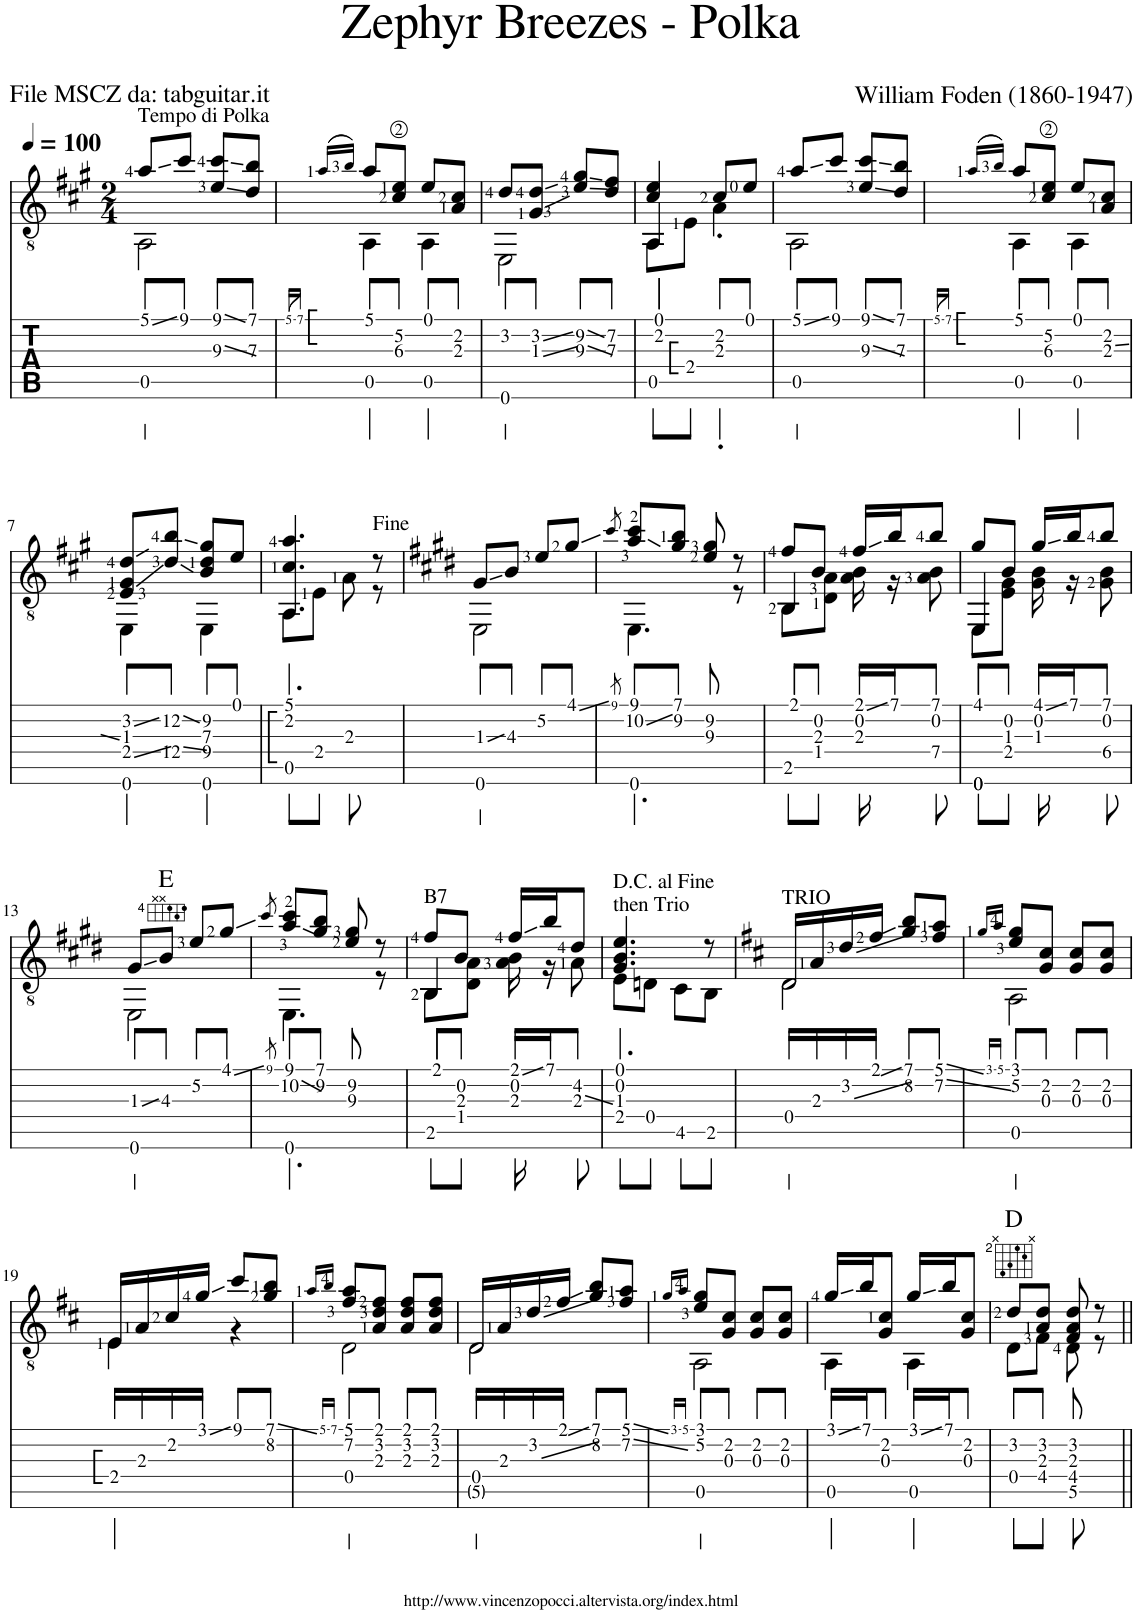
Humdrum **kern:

**kern	**kern	**harte
*part2	*part1	*part1
*staff2	*staff1	*
*I"Chitarra classica (Intavolatura)	*I"Guitar	*
*stria6	*	*
*	*clefGv2	*
*k[f#c#g#]	*k[f#c#g#]	*
*M2/4	*M2/4	*
*MM100	*MM100	*
=1	=1	=1
*^	*^	*
!	!	!LO:TX:a:t=Tempo di Polka	!	!
8a/L	2AA\	8a/L	2AA\	.
8cc#/J	.	8cc#/J	.	.
8e/ 8cc#/L	.	8e/ 8cc#/L	.	.
8d/ 8b/J	.	8d/ 8b/J	.	.
=2	=2	=2	=2	=2
(16qa/LL	.	(16qa/LL	.	.
16qb/JJ)	.	16qb/JJ)	.	.
8a::/L	4AA\	8a/L	4AA\	.
8c#/ 8e/J	.	8c#/ 8e/J	.	.
8e/L	4AA\	8e/L	4AA\	.
8A/ 8c#/J	.	8A/ 8c#/J	.	.
=3	=3	=3	=3	=3
8d/L	2EE\	8d/L	2EE\	.
8G#/ 8d/J	.	8G#/ 8d/J	.	.
8e/ 8g#/L	.	8e/ 8g#/L	.	.
8d/ 8f#/J	.	8d/ 8f#/J	.	.
=4	=4	=4	=4	=4
*	*^	*	*^	*
4c#/ 4e/	8AA\L	4AA/	4c#/ 4e/	8AA\L	4AA/	.
.	8E::\J	.	.	8E\J	.	.
8c#/L	4A<\	4ryy	8c#/L	4A<\	4ryy	.
8e/J	.	.	8e/J	.	.	.
*	*v	*v	*	*	*	*
*	*	*	*v	*v	*
=5	=5	=5	=5	=5
8a/L	2AA\	8a/L	2AA\	.
8cc#/J	.	8cc#/J	.	.
8e/ 8cc#/L	.	8e/ 8cc#/L	.	.
8d/ 8b/J	.	8d/ 8b/J	.	.
=6	=6	=6	=6	=6
(16qa/LL	.	(16qa/LL	.	.
16qb/JJ)	.	16qb/JJ)	.	.
8a::/L	4AA\	8a/L	4AA\	.
8c#/ 8e/J	.	8c#/ 8e/J	.	.
8e/L	4AA\	8e/L	4AA\	.
8A/ 8c#/J	.	8A/ 8c#/J	.	.
!!LO:LB:g=z	!!
=7	=7	=7	=7	=7
8E/ 8G#/ 8d/L	4EE\	8E/ 8G#/ 8d/L	4EE\	.
8d/ 8b/J	.	8d/ 8b/J	.	.
8B/ 8d/ 8g#/L	4EE\	8B/ 8d/ 8g#/L	4EE\	.
8e/J	.	8e/J	.	.
=8	=8	=8	=8	=8
4.AA/:: 4.c#/:: 4.a/::	8AA\L	4.AA/ 4.c#/ 4.a/	8AA\L	.
.	8E\J	.	8E\J	.
.	8A\	.	8A\	.
8r	8r	8r	8r	.
=9	=9	=9	=9	=9
*k[f#c#g#d#]	*	*k[f#c#g#d#]	*	*
8G#/L	2EE\	8G#/L	2EE\	.
8B/J	.	8B/J	.	.
8e/L	.	8e/L	.	.
8g#/J	.	8g#/J	.	.
=10	=10	=10	=10	=10
8qcc#/	.	8qcc#/	.	.
8a/ 8cc#/L	4.EE\	8a/ 8cc#/L	4.EE\	.
8g#/ 8b/J	.	8g#/ 8b/J	.	.
8e/ 8g#/	.	8e/ 8g#/	.	.
8r	8r	8r	8r	.
=11	=11	=11	=11	=11
*	*^	*	*^	*
8f#/L	8BB\L	4BB/	8f#/L	8BB\L	4BB/	.
8B/J	8D#\ 8A\J	.	8B/J	8D#\ 8A\J	.	.
16f#/LL	16A\ 16B\	4ryy	16f#/LL	16A\ 16B\	4ryy	.
16b/J	16r	.	16b/J	16r	.	.
8b/J	8A\ 8B\	.	8b/J	8A\ 8B\	.	.
=12	=12	=12	=12	=12	=12	=12
8g#/L	8EE\L	4EE/	8g#/L	8EE\L	4EE/	.
8B/J	8E\ 8G#\J	.	8B/J	8E\ 8G#\J	.	.
16g#/LL	16G#\ 16B\	4ryy	16g#/LL	16G#\ 16B\	4ryy	.
16b/J	16r	.	16b/J	16r	.	.
8b/J	8G#\ 8B\	.	8b/J	8G#\ 8B\	.	.
*	*v	*v	*	*	*	*
*	*	*	*v	*v	*
!!LO:LB:g=z
=13	=13	=13	=13	=13
8G#/L	2EE\	8G#/L	2EE\	.
8B/J	.	8B/J	.	E:maj
8e/L	.	8e/L	.	.
8g#/J	.	8g#/J	.	.
=14	=14	=14	=14	=14
8qcc#/	.	8qcc#/	.	.
8a/ 8cc#/L	4.EE\	8a/ 8cc#/L	4.EE\	.
8g#/ 8b/J	.	8g#/ 8b/J	.	.
8e/ 8g#/	.	8e/ 8g#/	.	.
8r	8r	8r	8r	.
=15	=15	=15	=15	=15
*	*^	*	*^	*
!	!	!	!LO:TX:a:t=B7	!	!	!
8f#/L	8BB\L	4BB/	8f#/L	8BB\L	4BB/	.
8B/J	8D#\ 8A\J	.	8B/J	8D#\ 8A\J	.	.
16f#/LL	16A\ 16B\	4ryy	16f#/LL	16A\ 16B\	4ryy	.
16b/J	16r	.	16b/J	16r	.	.
8d#/J	8A\	.	8d#/J	8A\	.	.
*	*v	*v	*	*	*	*
*	*	*	*v	*v	*
=16	=16	=16	=16	=16
!	!	!LO:TX:a:t=then Trio	!	!
4.G#/ 4.B/ 4.e/	8E\L	4.G#/ 4.B/ 4.e/	8E\L	.
.	8Dn\J	.	8Dn\J	.
.	8C#\L	.	8C#\L	.
8r	8BB\J	8r	8BB\J	.
=17	=17	=17	=17	=17
*k[f#c#]	*	*k[f#c#]	*	*
!	!	!LO:TX:a:t=TRIO	!	!
!LO:N:head=open	!	!LO:N:head=open	!	!
16D/LL	2D\	16D/LL	2D\	.
16A/	.	16A/	.	.
16d/	.	16d/	.	.
16f#/JJ	.	16f#/JJ	.	.
8g/ 8b/L	.	8g/ 8b/L	.	.
8f#/ 8a/J	.	8f#/ 8a/J	.	.
=18	=18	=18	=18	=18
16qg/LL	.	16qg/LL	.	.
16qa/JJ	.	16qa/JJ	.	.
8e/ 8g/L	2AA\	8e/ 8g/L	2AA\	.
8G/ 8c#/J	.	8G/ 8c#/J	.	.
8G/ 8c#/L	.	8G/ 8c#/L	.	.
8G/ 8c#/J	.	8G/ 8c#/J	.	.
!!LO:LB:g=z	!!
=19	=19	=19	=19	=19
16E::/LL	4E\	16E/LL	4E\	.
16A/	.	16A/	.	.
16c#/	.	16c#/	.	.
16g/JJ	.	16g/JJ	.	.
8cc#/L	4r	8cc#/L	4r	.
8g/ 8b/J	.	8g/ 8b/J	.	.
=20	=20	=20	=20	=20
16qa/LL	.	16qa/LL	.	.
16qb/JJ	.	16qb/JJ	.	.
8f#/ 8a/L	2D\	8f#/ 8a/L	2D\	.
8A/ 8d/ 8f#/J	.	8A/ 8d/ 8f#/J	.	.
8A/ 8d/ 8f#/L	.	8A/ 8d/ 8f#/L	.	.
8A/ 8d/ 8f#/J	.	8A/ 8d/ 8f#/J	.	.
=21	=21	=21	=21	=21
!LO:N:head=open	!	!LO:N:head=open	!	!
16D/LL	2D\	16D/LL	2D\	.
16A/	.	16A/	.	.
16d/	.	16d/	.	.
16f#/JJ	.	16f#/JJ	.	.
8g/ 8b/L	.	8g/ 8b/L	.	.
8f#/ 8a/J	.	8f#/ 8a/J	.	.
=22	=22	=22	=22	=22
16qg/LL	.	16qg/LL	.	.
16qa/JJ	.	16qa/JJ	.	.
8e/ 8g/L	2AA\	8e/ 8g/L	2AA\	.
8G/ 8c#/J	.	8G/ 8c#/J	.	.
8G/ 8c#/L	.	8G/ 8c#/L	.	.
8G/ 8c#/J	.	8G/ 8c#/J	.	.
=23	=23	=23	=23	=23
16g/LL	4AA\	16g/LL	4AA\	.
16b/J	.	16b/J	.	.
8G/ 8c#/J	.	8G/ 8c#/J	.	.
16g/LL	4AA\	16g/LL	4AA\	.
16b/J	.	16b/J	.	.
8G/ 8c#/J	.	8G/ 8c#/J	.	.
=24	=24	=24	=24	=24
8d/L	8D\L	8d/L	8D\L	D:maj
8A/ 8d/J	8F#\J	8A/ 8d/J	8F#\J	.
8F#/ 8A/ 8d/	8D\	8F#/ 8A/ 8d/	8D\	.
8r	8r	8r	8r	.
*v	*v	*	*	*
*	*v	*v	*
=||	=||	=||
*-	*-	*-
